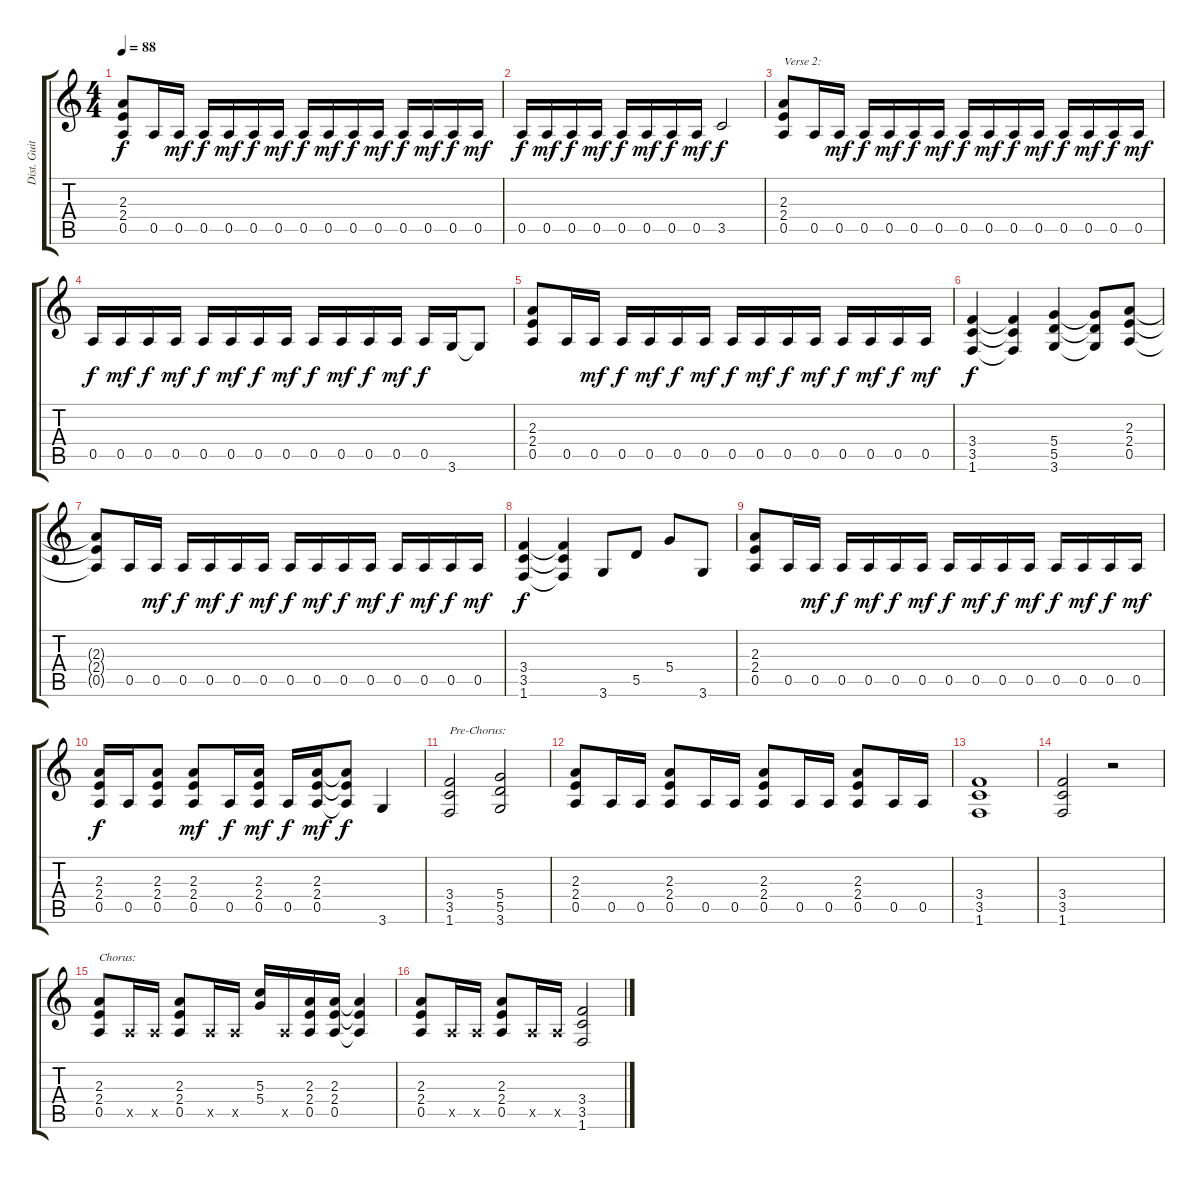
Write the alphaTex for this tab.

\track ("Dist. Guitar 1" "Dist. Guit") {instrument overdrivenguitar}
\staff {score tabs}
\tuning (E4 B3 G3 D3 A2 E2) {hide}
\ts (4 4)
\tempo 88
\clef g2
\ks c
(2.3 2.4 0.5).8{dy f} 0.5.16 0.5.16{dy mf} 0.5.16{dy f} 0.5.16{dy mf} 0.5.16{dy f} 0.5.16{dy mf} 0.5.16{dy f} 0.5.16{dy mf} 0.5.16{dy f} 0.5.16{dy mf} 0.5.16{dy f} 0.5.16{dy mf} 0.5.16{dy f} 0.5.16{dy mf} |
0.5.16{dy f} 0.5.16{dy mf} 0.5.16{dy f} 0.5.16{dy mf} 0.5.16{dy f} 0.5.16{dy mf} 0.5.16{dy f} 0.5.16{dy mf} 3.5.2{dy f} |
(2.3 2.4 0.5).8{txt "Verse 2:"} 0.5.16 0.5.16{dy mf} 0.5.16{dy f} 0.5.16{dy mf} 0.5.16{dy f} 0.5.16{dy mf} 0.5.16{dy f} 0.5.16{dy mf} 0.5.16{dy f} 0.5.16{dy mf} 0.5.16{dy f} 0.5.16{dy mf} 0.5.16{dy f} 0.5.16{dy mf} |
0.5.16{dy f} 0.5.16{dy mf} 0.5.16{dy f} 0.5.16{dy mf} 0.5.16{dy f} 0.5.16{dy mf} 0.5.16{dy f} 0.5.16{dy mf} 0.5.16{dy f} 0.5.16{dy mf} 0.5.16{dy f} 0.5.16{dy mf} 0.5.16{dy f} 3.6.16 3.6{t}.8 |
(2.3 2.4 0.5).8 0.5.16 0.5.16{dy mf} 0.5.16{dy f} 0.5.16{dy mf} 0.5.16{dy f} 0.5.16{dy mf} 0.5.16{dy f} 0.5.16{dy mf} 0.5.16{dy f} 0.5.16{dy mf} 0.5.16{dy f} 0.5.16{dy mf} 0.5.16{dy f} 0.5.16{dy mf} |
(3.4 3.5 1.6).4{dy f} (3.4{t} 3.5{t} 1.6{t}).4 (5.4 5.5 3.6).4 (5.4{t} 5.5{t} 3.6{t}).8 (2.3 2.4 0.5).8 |
(2.3{t} 2.4{t} 0.5{t}).8 0.5.16 0.5.16{dy mf} 0.5.16{dy f} 0.5.16{dy mf} 0.5.16{dy f} 0.5.16{dy mf} 0.5.16{dy f} 0.5.16{dy mf} 0.5.16{dy f} 0.5.16{dy mf} 0.5.16{dy f} 0.5.16{dy mf} 0.5.16{dy f} 0.5.16{dy mf} |
(3.4 3.5 1.6).4{dy f} (3.4{t} 3.5{t} 1.6{t}).4 3.6.8 5.5.8 5.4.8 3.6.8 |
(2.3 2.4 0.5).8 0.5.16 0.5.16{dy mf} 0.5.16{dy f} 0.5.16{dy mf} 0.5.16{dy f} 0.5.16{dy mf} 0.5.16{dy f} 0.5.16{dy mf} 0.5.16{dy f} 0.5.16{dy mf} 0.5.16{dy f} 0.5.16{dy mf} 0.5.16{dy f} 0.5.16{dy mf} |
(2.3 2.4 0.5).16{dy f} 0.5.16 (2.3 2.4 0.5).8 (2.3 2.4 0.5).8{dy mf} 0.5.16{dy f} (2.3 2.4 0.5).16{dy mf} 0.5.16{dy f} (2.3 2.4 0.5).16{dy mf} (2.3{t} 2.4{t} 0.5{t}).8{dy f} 3.6.4 |
(3.4 3.5 1.6).2{txt "Pre-Chorus:"} (5.4 5.5 3.6).2 |
(2.3 2.4 0.5).8 0.5.16 0.5.16 (2.3 2.4 0.5).8 0.5.16 0.5.16 (2.3 2.4 0.5).8 0.5.16 0.5.16 (2.3 2.4 0.5).8 0.5.16 0.5.16 |
(3.4 3.5 1.6).1 |
(3.4 3.5 1.6).2 r.2 |
(2.3 2.4 0.5).8{txt "Chorus:"} 0.5{x}.16 0.5{x}.16 (2.3 2.4 0.5).8 0.5{x}.16 0.5{x}.16 (5.3 5.4).16 0.5{x}.16 (2.3 2.4 0.5).16 (2.3 2.4 0.5).16 (2.3{t} 2.4{t} 0.5{t}).4 |
(2.3 2.4 0.5).8 0.5{x}.16 0.5{x}.16 (2.3 2.4 0.5).8 0.5{x}.16 0.5{x}.16 (3.4 3.5 1.6).2
